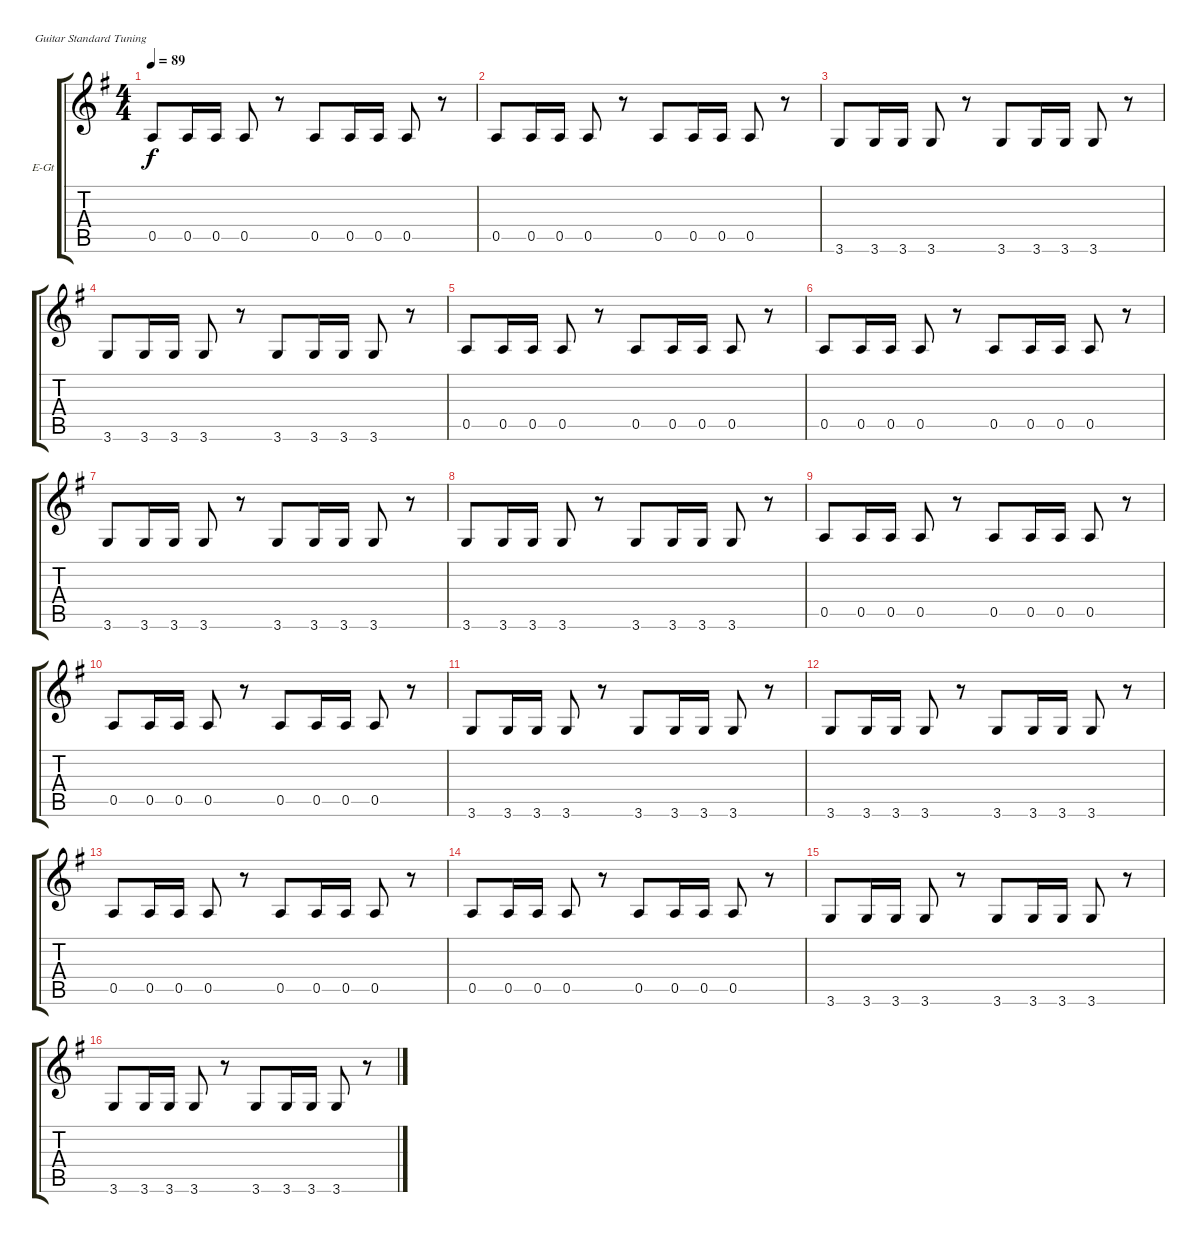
\bracketExtendMode groupsimilarinstruments
\firstSystemTrackNameOrientation horizontal
\otherSystemsTrackNameOrientation horizontal
\track ("Guitar" "E-Gt") {instrument overdrivenguitar}
\staff {score tabs}
\tuning (E4 B3 G3 D3 A2 E2)
\ts (4 4)
\tempo 89
\clef g2
\scale
0.5
\ks eminor
0.5.8{dy f} 0.5.16 0.5.16 0.5.8 r.8 0.5.8 0.5.16 0.5.16 0.5.8 r.8 |
\scale
0.5 0.5.8 0.5.16 0.5.16 0.5.8 r.8 0.5.8 0.5.16 0.5.16 0.5.8 r.8 |
\scale
0.5 3.6.8 3.6.16 3.6.16 3.6.8 r.8 3.6.8 3.6.16 3.6.16 3.6.8 r.8 |
\scale
0.5 3.6.8 3.6.16 3.6.16 3.6.8 r.8 3.6.8 3.6.16 3.6.16 3.6.8 r.8 |
\scale
0.5 0.5.8 0.5.16 0.5.16 0.5.8 r.8 0.5.8 0.5.16 0.5.16 0.5.8 r.8 |
\scale
0.5 0.5.8 0.5.16 0.5.16 0.5.8 r.8 0.5.8 0.5.16 0.5.16 0.5.8 r.8 |
\scale
0.5 3.6.8 3.6.16 3.6.16 3.6.8 r.8 3.6.8 3.6.16 3.6.16 3.6.8 r.8 |
\scale
0.5 3.6.8 3.6.16 3.6.16 3.6.8 r.8 3.6.8 3.6.16 3.6.16 3.6.8 r.8 |
\scale
0.5 0.5.8 0.5.16 0.5.16 0.5.8 r.8 0.5.8 0.5.16 0.5.16 0.5.8 r.8 |
\scale
0.5 0.5.8 0.5.16 0.5.16 0.5.8 r.8 0.5.8 0.5.16 0.5.16 0.5.8 r.8 |
\scale
0.5 3.6.8 3.6.16 3.6.16 3.6.8 r.8 3.6.8 3.6.16 3.6.16 3.6.8 r.8 |
\scale
0.5 3.6.8 3.6.16 3.6.16 3.6.8 r.8 3.6.8 3.6.16 3.6.16 3.6.8 r.8 |
\scale
0.5 0.5.8 0.5.16 0.5.16 0.5.8 r.8 0.5.8 0.5.16 0.5.16 0.5.8 r.8 |
\scale
0.5 0.5.8 0.5.16 0.5.16 0.5.8 r.8 0.5.8 0.5.16 0.5.16 0.5.8 r.8 |
\scale
0.5 3.6.8 3.6.16 3.6.16 3.6.8 r.8 3.6.8 3.6.16 3.6.16 3.6.8 r.8 |
\scale
0.5 3.6.8 3.6.16 3.6.16 3.6.8 r.8 3.6.8 3.6.16 3.6.16 3.6.8 r.8
